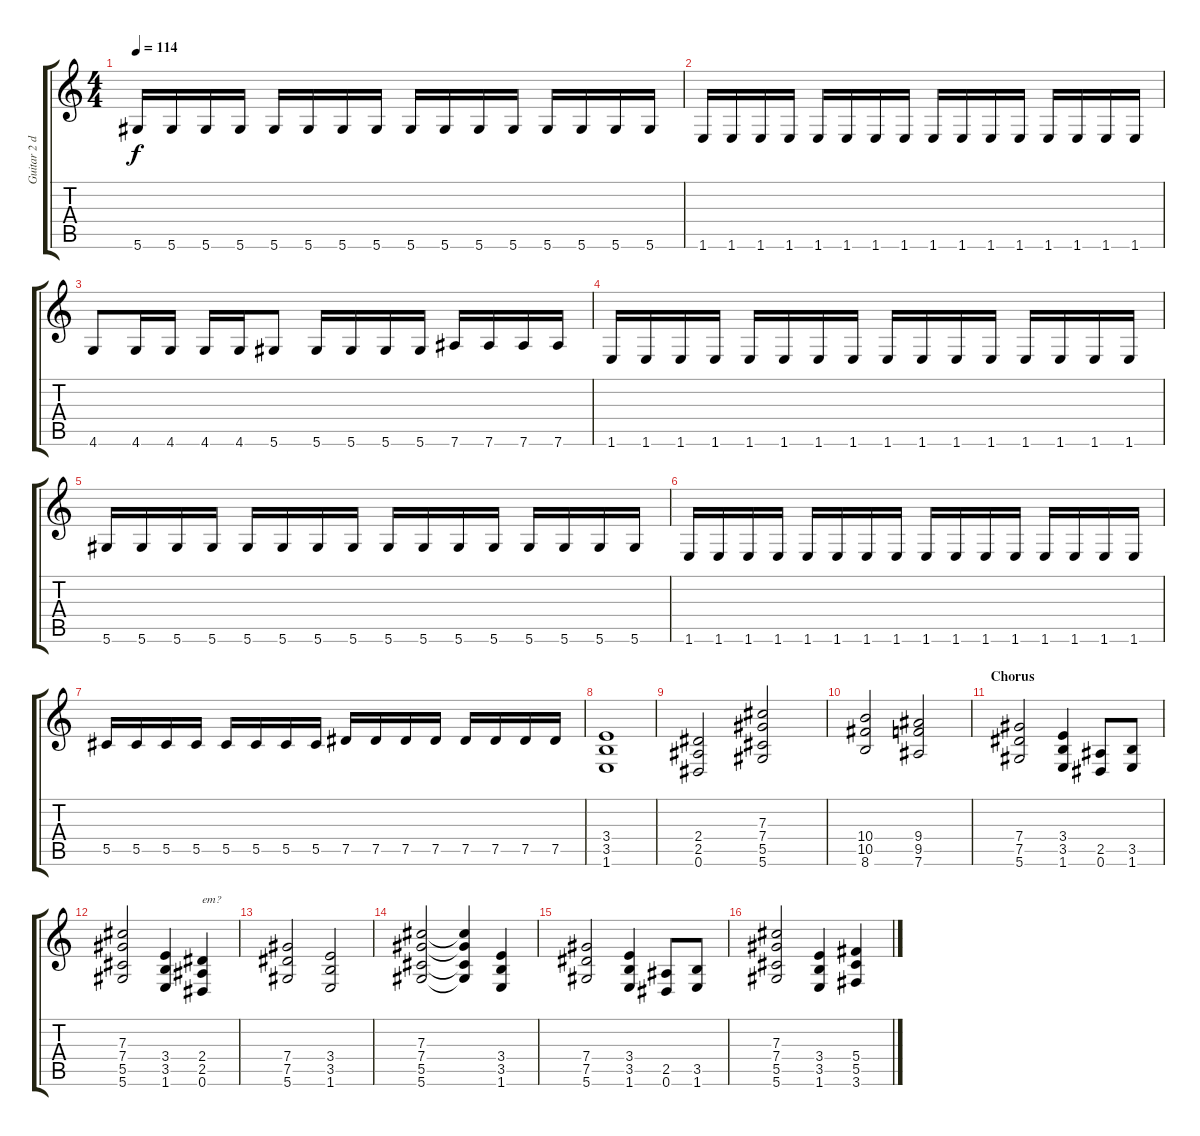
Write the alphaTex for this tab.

\track ("Guitar 2 d" "Guitar 2 d") {instrument distortionguitar}
\staff {score tabs}
\tuning (Eb4 Bb3 Gb3 Db3 Ab2 Eb2) {hide}
\ts (4 4)
\tempo 114
\clef g2
\ks c
5.6.16{dy f} 5.6.16 5.6.16 5.6.16 5.6.16 5.6.16 5.6.16 5.6.16 5.6.16 5.6.16 5.6.16 5.6.16 5.6.16 5.6.16 5.6.16 5.6.16 |
1.6.16 1.6.16 1.6.16 1.6.16 1.6.16 1.6.16 1.6.16 1.6.16 1.6.16 1.6.16 1.6.16 1.6.16 1.6.16 1.6.16 1.6.16 1.6.16 |
4.6.8 4.6.16 4.6.16 4.6.16 4.6.16 5.6.8 5.6.16 5.6.16 5.6.16 5.6.16 7.6.16 7.6.16 7.6.16 7.6.16 |
1.6.16 1.6.16 1.6.16 1.6.16 1.6.16 1.6.16 1.6.16 1.6.16 1.6.16 1.6.16 1.6.16 1.6.16 1.6.16 1.6.16 1.6.16 1.6.16 |
5.6.16 5.6.16 5.6.16 5.6.16 5.6.16 5.6.16 5.6.16 5.6.16 5.6.16 5.6.16 5.6.16 5.6.16 5.6.16 5.6.16 5.6.16 5.6.16 |
1.6.16 1.6.16 1.6.16 1.6.16 1.6.16 1.6.16 1.6.16 1.6.16 1.6.16 1.6.16 1.6.16 1.6.16 1.6.16 1.6.16 1.6.16 1.6.16 |
5.5.16 5.5.16 5.5.16 5.5.16 5.5.16 5.5.16 5.5.16 5.5.16 7.5.16 7.5.16 7.5.16 7.5.16 7.5.16 7.5.16 7.5.16 7.5.16 |
(3.4 3.5 1.6).1 |
(2.4 2.5 0.6).2 (7.3 7.4 5.5 5.6).2 |
(10.4 10.5 8.6).2 (9.4 9.5 7.6).2 |
\section ("" "Chorus")
(7.4 7.5 5.6).2 (3.4 3.5 1.6).4 (2.5 0.6).8 (3.5 1.6).8 |
(7.3 7.4 5.5 5.6).2 (3.4 3.5 1.6).4 (2.4 2.5 0.6).4{txt "em?"} |
(7.4 7.5 5.6).2 (3.4 3.5 1.6).2 |
(7.3 7.4 5.5 5.6).2 (7.3{t} 7.4{t} 5.5{t} 5.6{t}).4 (3.4 3.5 1.6).4 |
(7.4 7.5 5.6).2 (3.4 3.5 1.6).4 (2.5 0.6).8 (3.5 1.6).8 |
(7.3 7.4 5.5 5.6).2 (3.4 3.5 1.6).4 (5.4 5.5 3.6).4
